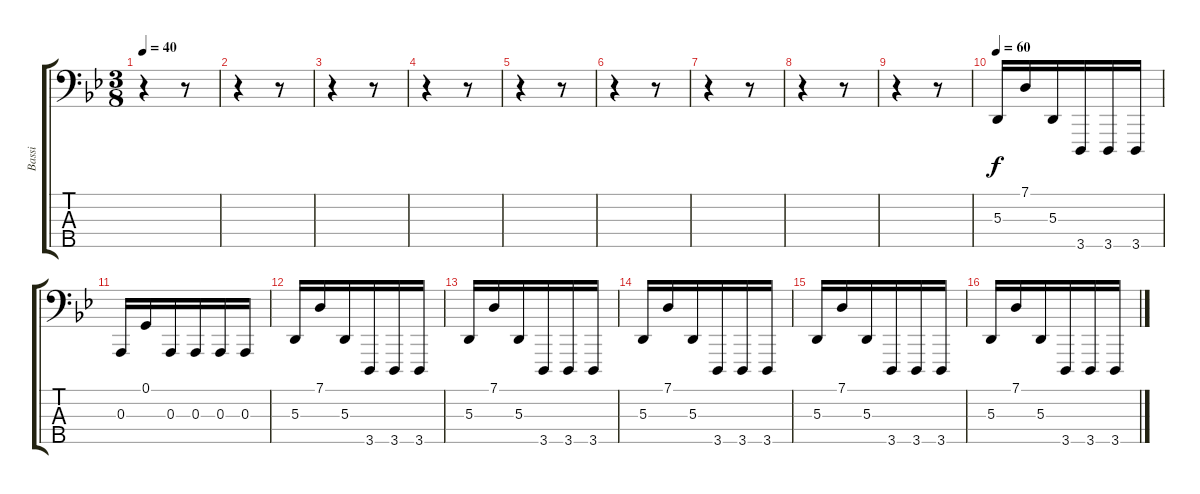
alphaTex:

\track ("Bassi" "Bassi") {instrument cello}
\staff {score tabs}
\tuning (G2 D2 A1 E1 B0) {hide}
\ts (3 8)
\tempo 40
\clef f4
\ks bb
r.4{dy pp} r.8 |
r.4 r.8 |
r.4 r.8 |
r.4 r.8 |
r.4 r.8 |
r.4 r.8 |
r.4 r.8 |
r.4 r.8 |
r.4 r.8 |
\tempo 60
5.3.16{dy f} 7.1.16 5.3.16 3.5.16 3.5.16 3.5.16 |
0.3.16 0.1.16 0.3.16 0.3.16 0.3.16 0.3.16 |
5.3.16 7.1.16 5.3.16 3.5.16 3.5.16 3.5.16 |
5.3.16 7.1.16 5.3.16 3.5.16 3.5.16 3.5.16 |
5.3.16 7.1.16 5.3.16 3.5.16 3.5.16 3.5.16 |
5.3.16 7.1.16 5.3.16 3.5.16 3.5.16 3.5.16 |
5.3.16 7.1.16 5.3.16 3.5.16 3.5.16 3.5.16
